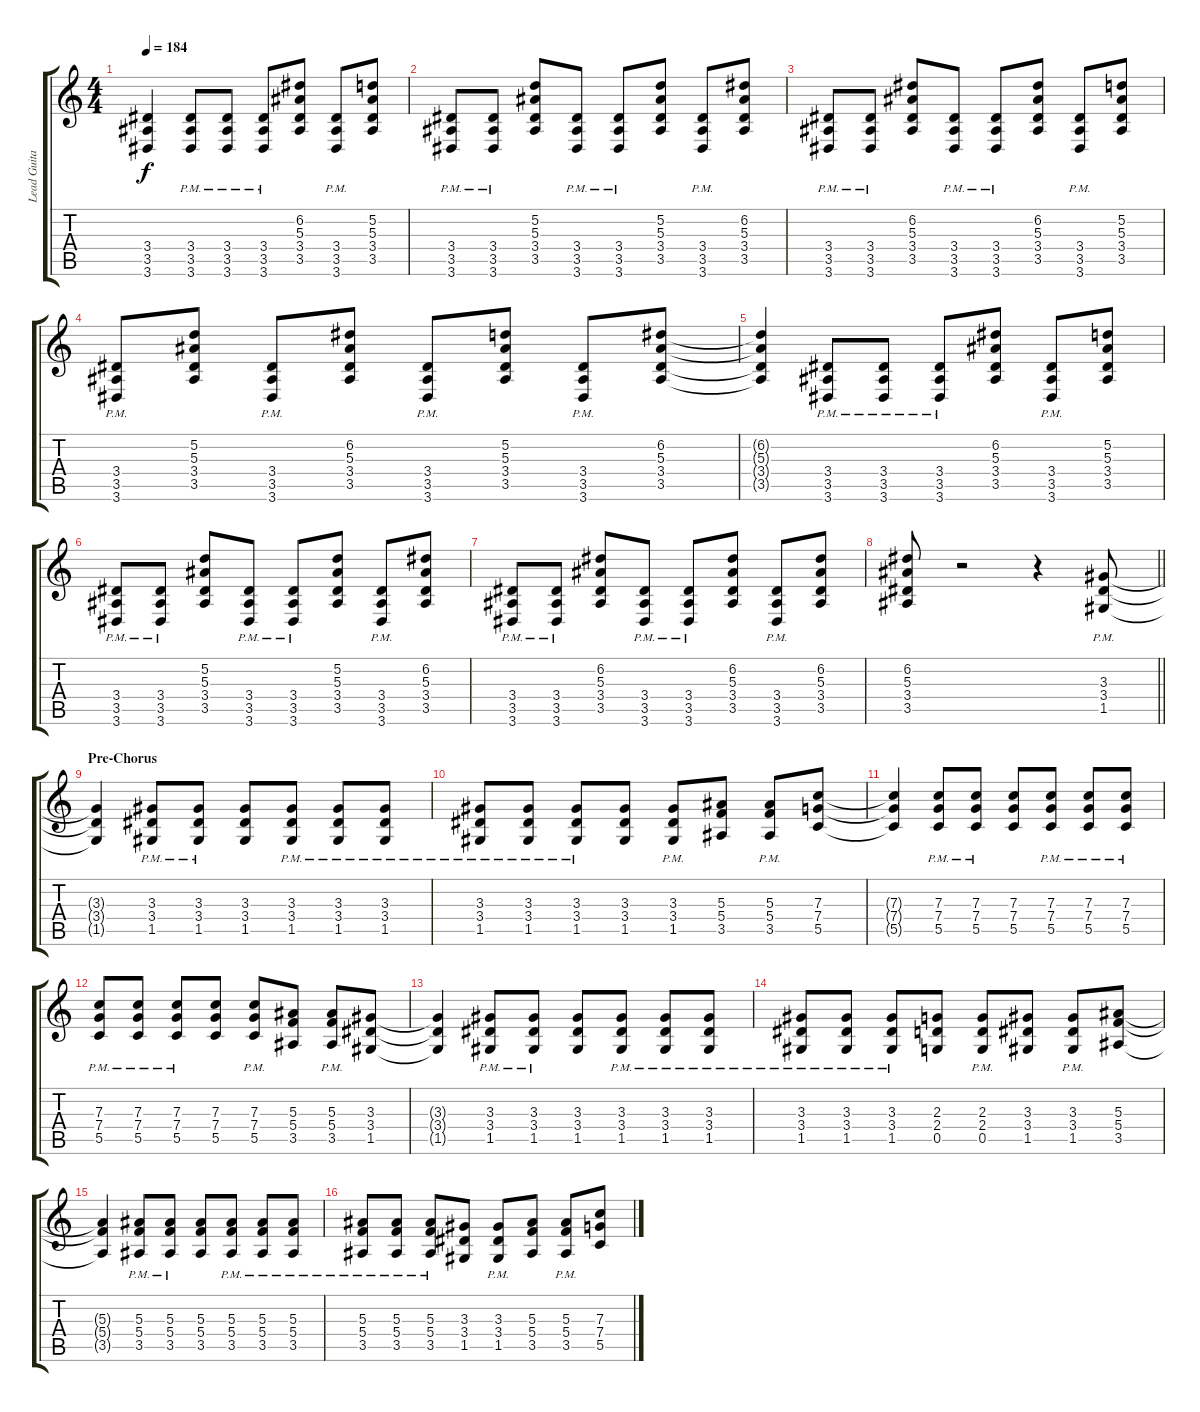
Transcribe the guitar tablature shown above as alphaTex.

\track ("Lead Guitar" "Lead Guita") {instrument distortionguitar}
\staff {score tabs}
\tuning (D4 A3 F3 C3 G2 C2) {hide}
\ts (4 4)
\tempo 184
\clef g2
\ks c
(3.4{t} 3.5{t} 3.6{t}).4{dy f} (3.4{pm} 3.5{pm} 3.6{pm}).8 (3.4{pm} 3.5{pm} 3.6{pm}).8 (3.4{pm} 3.5{pm} 3.6{pm}).8 (6.2 5.3 3.4 3.5).8 (3.4{pm} 3.5{pm} 3.6{pm}).8 (5.2 5.3 3.4 3.5).8 |
(3.4{pm} 3.5{pm} 3.6{pm}).8 (3.4{pm} 3.5{pm} 3.6{pm}).8 (5.2 5.3 3.4 3.5).8 (3.4{pm} 3.5{pm} 3.6{pm}).8 (3.4{pm} 3.5{pm} 3.6{pm}).8 (5.2 5.3 3.4 3.5).8 (3.4{pm} 3.5{pm} 3.6{pm}).8 (6.2 5.3 3.4 3.5).8 |
(3.4{pm} 3.5{pm} 3.6{pm}).8 (3.4{pm} 3.5{pm} 3.6{pm}).8 (6.2 5.3 3.4 3.5).8 (3.4{pm} 3.5{pm} 3.6{pm}).8 (3.4{pm} 3.5{pm} 3.6{pm}).8 (6.2 5.3 3.4 3.5).8 (3.4{pm} 3.5{pm} 3.6{pm}).8 (5.2 5.3 3.4 3.5).8 |
(3.4{pm} 3.5{pm} 3.6{pm}).8 (5.2 5.3 3.4 3.5).8 (3.4{pm} 3.5{pm} 3.6{pm}).8 (6.2 5.3 3.4 3.5).8 (3.4{pm} 3.5{pm} 3.6{pm}).8 (5.2 5.3 3.4 3.5).8 (3.4{pm} 3.5{pm} 3.6{pm}).8 (6.2 5.3 3.4 3.5).8 |
(6.2{t} 5.3{t} 3.4{t} 3.5{t}).4 (3.4{pm} 3.5{pm} 3.6{pm}).8 (3.4{pm} 3.5{pm} 3.6{pm}).8 (3.4{pm} 3.5{pm} 3.6{pm}).8 (6.2 5.3 3.4 3.5).8 (3.4{pm} 3.5{pm} 3.6{pm}).8 (5.2 5.3 3.4 3.5).8 |
(3.4{pm} 3.5{pm} 3.6{pm}).8 (3.4{pm} 3.5{pm} 3.6{pm}).8 (5.2 5.3 3.4 3.5).8 (3.4{pm} 3.5{pm} 3.6{pm}).8 (3.4{pm} 3.5{pm} 3.6{pm}).8 (5.2 5.3 3.4 3.5).8 (3.4{pm} 3.5{pm} 3.6{pm}).8 (6.2 5.3 3.4 3.5).8 |
(3.4{pm} 3.5{pm} 3.6{pm}).8 (3.4{pm} 3.5{pm} 3.6{pm}).8 (6.2 5.3 3.4 3.5).8 (3.4{pm} 3.5{pm} 3.6{pm}).8 (3.4{pm} 3.5{pm} 3.6{pm}).8 (6.2 5.3 3.4 3.5).8 (3.4{pm} 3.5{pm} 3.6{pm}).8 (6.2 5.3 3.4 3.5).8 |
\barLineRight lightlight
(6.2 5.3 3.4 3.5).8 r.2 r.4 (3.3 3.4{pm} 1.5).8 |
\section ("" "Pre-Chorus")
(3.3{t} 3.4{t} 1.5{t}).4 (3.3{pm} 3.4{pm} 1.5{pm}).8 (3.3{pm} 3.4{pm} 1.5{pm}).8 (3.3 3.4 1.5).8 (3.3{pm} 3.4{pm} 1.5{pm}).8 (3.3{pm} 3.4{pm} 1.5{pm}).8 (3.3{pm} 3.4{pm} 1.5{pm}).8 |
(3.3{pm} 3.4{pm} 1.5{pm}).8 (3.3{pm} 3.4{pm} 1.5{pm}).8 (3.3{pm} 3.4{pm} 1.5{pm}).8 (3.3 3.4 1.5).8 (3.3{pm} 3.4{pm} 1.5{pm}).8 (5.3 5.4 3.5).8 (5.3{pm} 5.4{pm} 3.5{pm}).8 (7.3 7.4 5.5).8 |
(7.3{t} 7.4{t} 5.5{t}).4 (7.3{pm} 7.4{pm} 5.5{pm}).8 (7.3{pm} 7.4{pm} 5.5{pm}).8 (7.3 7.4 5.5).8 (7.3{pm} 7.4{pm} 5.5{pm}).8 (7.3{pm} 7.4{pm} 5.5{pm}).8 (7.3{pm} 7.4{pm} 5.5{pm}).8 |
(7.3{pm} 7.4{pm} 5.5{pm}).8 (7.3{pm} 7.4{pm} 5.5{pm}).8 (7.3{pm} 7.4{pm} 5.5{pm}).8 (7.3 7.4 5.5).8 (7.3{pm} 7.4{pm} 5.5{pm}).8 (5.3 5.4 3.5).8 (5.3{pm} 5.4{pm} 3.5{pm}).8 (3.3 3.4 1.5).8 |
(3.3{t} 3.4{t} 1.5{t}).4 (3.3{pm} 3.4{pm} 1.5{pm}).8 (3.3{pm} 3.4{pm} 1.5{pm}).8 (3.3 3.4 1.5).8 (3.3{pm} 3.4{pm} 1.5{pm}).8 (3.3{pm} 3.4{pm} 1.5{pm}).8 (3.3{pm} 3.4{pm} 1.5{pm}).8 |
(3.3{pm} 3.4{pm} 1.5{pm}).8 (3.3{pm} 3.4{pm} 1.5{pm}).8 (3.3{pm} 3.4{pm} 1.5{pm}).8 (2.3 2.4 0.5).8 (2.3{pm} 2.4{pm} 0.5{pm}).8 (3.3 3.4 1.5).8 (3.3{pm} 3.4{pm} 1.5{pm}).8 (5.3 5.4 3.5).8 |
(5.3{t} 5.4{t} 3.5{t}).4 (5.3{pm} 5.4{pm} 3.5{pm}).8 (5.3{pm} 5.4{pm} 3.5{pm}).8 (5.3 5.4 3.5).8 (5.3{pm} 5.4{pm} 3.5{pm}).8 (5.3{pm} 5.4{pm} 3.5{pm}).8 (5.3{pm} 5.4{pm} 3.5{pm}).8 |
(5.3{pm} 5.4{pm} 3.5{pm}).8 (5.3{pm} 5.4{pm} 3.5{pm}).8 (5.3{pm} 5.4{pm} 3.5{pm}).8 (3.3 3.4 1.5).8 (3.3{pm} 3.4{pm} 1.5{pm}).8 (5.3 5.4 3.5).8 (5.3{pm} 5.4{pm} 3.5{pm}).8 (7.3 7.4 5.5).8
